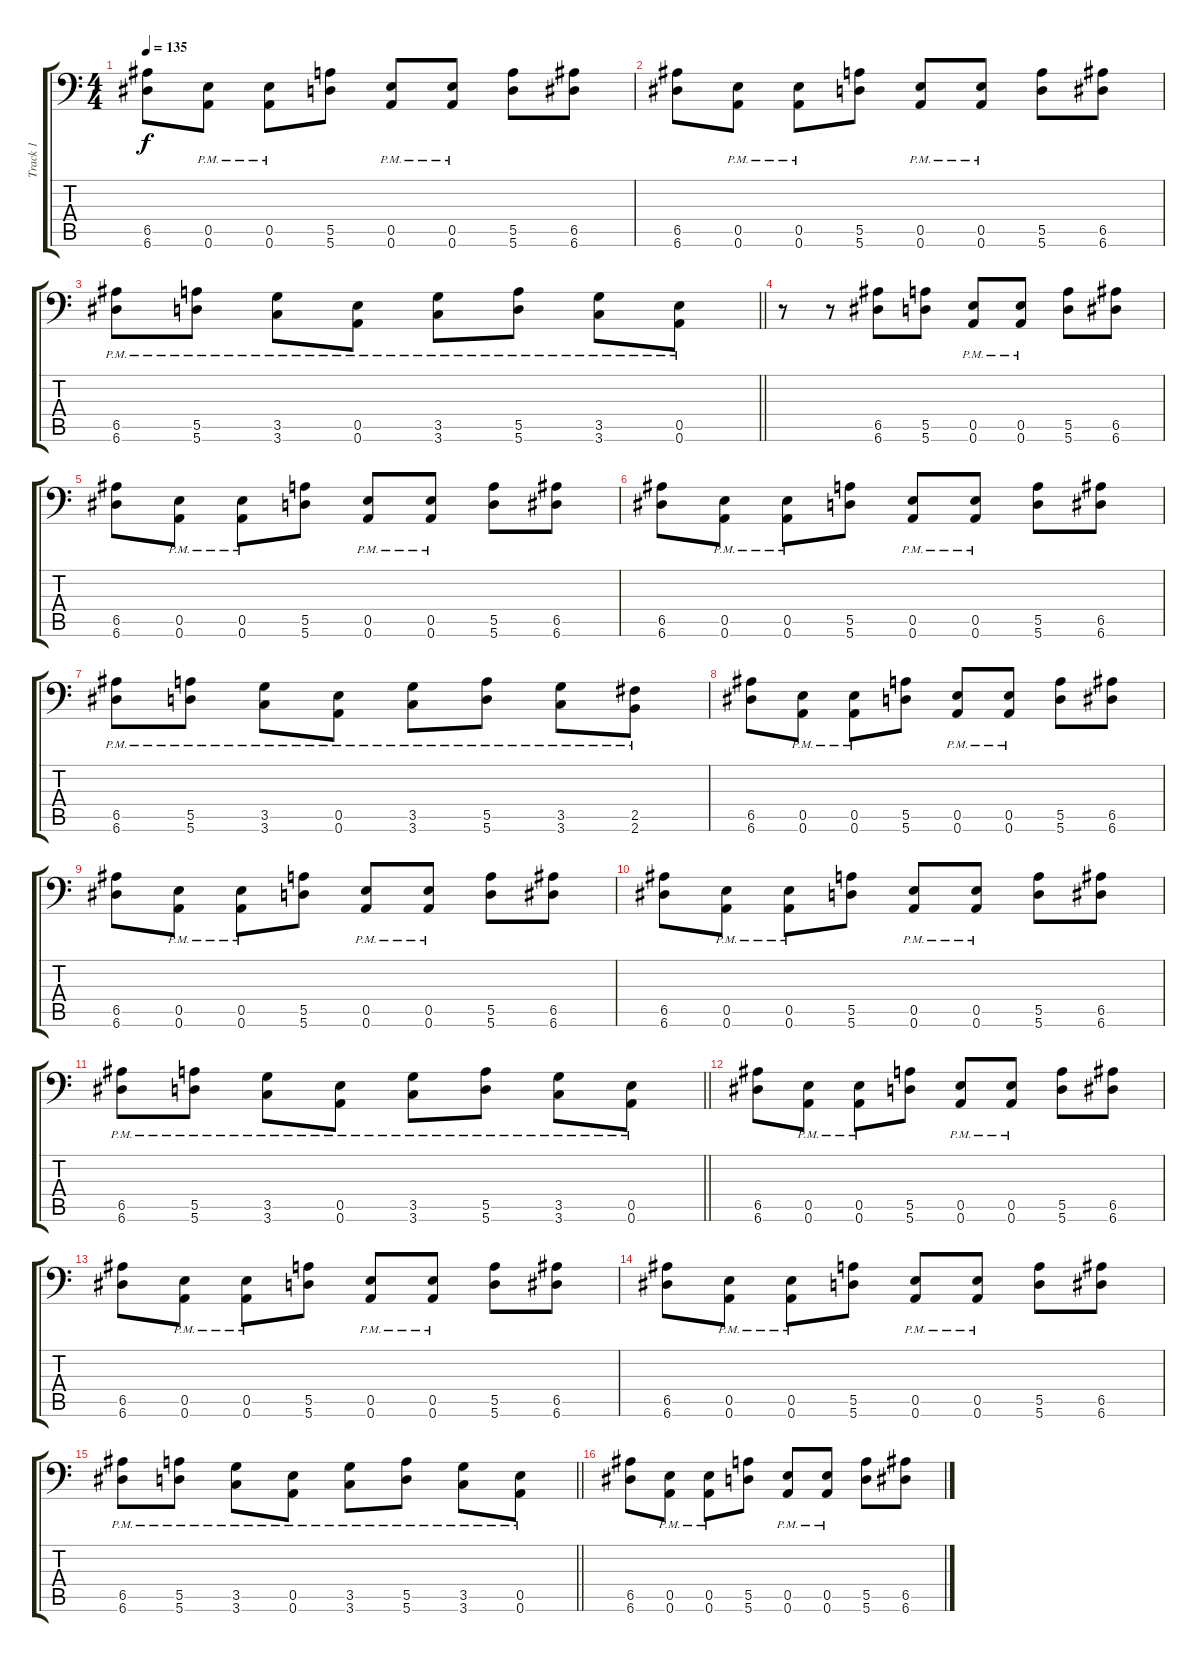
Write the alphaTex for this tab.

\track ("Track 1" "Track 1") {instrument distortionguitar}
\staff {score tabs}
\tuning (B3 Gb3 D3 A2 E2 A1) {hide}
\ts (4 4)
\tempo 135
\clef f4
\ks c
(6.5 6.6).8{dy f} (0.5{pm} 0.6{pm}).8 (0.5{pm} 0.6{pm}).8 (5.5 5.6).8 (0.5{pm} 0.6{pm}).8 (0.5{pm} 0.6{pm}).8 (5.5 5.6).8 (6.5 6.6).8 |
(6.5 6.6).8 (0.5{pm} 0.6{pm}).8 (0.5{pm} 0.6{pm}).8 (5.5 5.6).8 (0.5{pm} 0.6{pm}).8 (0.5{pm} 0.6{pm}).8 (5.5 5.6).8 (6.5 6.6).8 |
\barLineRight lightlight
(6.5{pm} 6.6{pm}).8 (5.5{pm} 5.6{pm}).8 (3.5{pm} 3.6{pm}).8 (0.5{pm} 0.6{pm}).8 (3.5{pm} 3.6{pm}).8 (5.5{pm} 5.6{pm}).8 (3.5{pm} 3.6{pm}).8 (0.5{pm} 0.6{pm}).8 |
r.8 r.8 (6.5 6.6).8 (5.5 5.6).8 (0.5{pm} 0.6{pm}).8 (0.5{pm} 0.6{pm}).8 (5.5 5.6).8 (6.5 6.6).8 |
(6.5 6.6).8 (0.5{pm} 0.6{pm}).8 (0.5{pm} 0.6{pm}).8 (5.5 5.6).8 (0.5{pm} 0.6{pm}).8 (0.5{pm} 0.6{pm}).8 (5.5 5.6).8 (6.5 6.6).8 |
(6.5 6.6).8 (0.5{pm} 0.6{pm}).8 (0.5{pm} 0.6{pm}).8 (5.5 5.6).8 (0.5{pm} 0.6{pm}).8 (0.5{pm} 0.6{pm}).8 (5.5 5.6).8 (6.5 6.6).8 |
(6.5{pm} 6.6{pm}).8 (5.5{pm} 5.6{pm}).8 (3.5{pm} 3.6{pm}).8 (0.5{pm} 0.6{pm}).8 (3.5{pm} 3.6{pm}).8 (5.5{pm} 5.6{pm}).8 (3.5{pm} 3.6{pm}).8 (2.5{pm} 2.6{pm}).8 |
(6.5 6.6).8 (0.5{pm} 0.6{pm}).8 (0.5{pm} 0.6{pm}).8 (5.5 5.6).8 (0.5{pm} 0.6{pm}).8 (0.5{pm} 0.6{pm}).8 (5.5 5.6).8 (6.5 6.6).8 |
(6.5 6.6).8 (0.5{pm} 0.6{pm}).8 (0.5{pm} 0.6{pm}).8 (5.5 5.6).8 (0.5{pm} 0.6{pm}).8 (0.5{pm} 0.6{pm}).8 (5.5 5.6).8 (6.5 6.6).8 |
(6.5 6.6).8 (0.5{pm} 0.6{pm}).8 (0.5{pm} 0.6{pm}).8 (5.5 5.6).8 (0.5{pm} 0.6{pm}).8 (0.5{pm} 0.6{pm}).8 (5.5 5.6).8 (6.5 6.6).8 |
\barLineRight lightlight
(6.5{pm} 6.6{pm}).8 (5.5{pm} 5.6{pm}).8 (3.5{pm} 3.6{pm}).8 (0.5{pm} 0.6{pm}).8 (3.5{pm} 3.6{pm}).8 (5.5{pm} 5.6{pm}).8 (3.5{pm} 3.6{pm}).8 (0.5{pm} 0.6{pm}).8 |
(6.5 6.6).8 (0.5{pm} 0.6{pm}).8 (0.5{pm} 0.6{pm}).8 (5.5 5.6).8 (0.5{pm} 0.6{pm}).8 (0.5{pm} 0.6{pm}).8 (5.5 5.6).8 (6.5 6.6).8 |
(6.5 6.6).8 (0.5{pm} 0.6{pm}).8 (0.5{pm} 0.6{pm}).8 (5.5 5.6).8 (0.5{pm} 0.6{pm}).8 (0.5{pm} 0.6{pm}).8 (5.5 5.6).8 (6.5 6.6).8 |
(6.5 6.6).8 (0.5{pm} 0.6{pm}).8 (0.5{pm} 0.6{pm}).8 (5.5 5.6).8 (0.5{pm} 0.6{pm}).8 (0.5{pm} 0.6{pm}).8 (5.5 5.6).8 (6.5 6.6).8 |
\barLineRight lightlight
(6.5{pm} 6.6{pm}).8 (5.5{pm} 5.6{pm}).8 (3.5{pm} 3.6{pm}).8 (0.5{pm} 0.6{pm}).8 (3.5{pm} 3.6{pm}).8 (5.5{pm} 5.6{pm}).8 (3.5{pm} 3.6{pm}).8 (0.5{pm} 0.6{pm}).8 |
(6.5 6.6).8 (0.5{pm} 0.6{pm}).8 (0.5{pm} 0.6{pm}).8 (5.5 5.6).8 (0.5{pm} 0.6{pm}).8 (0.5{pm} 0.6{pm}).8 (5.5 5.6).8 (6.5 6.6).8
